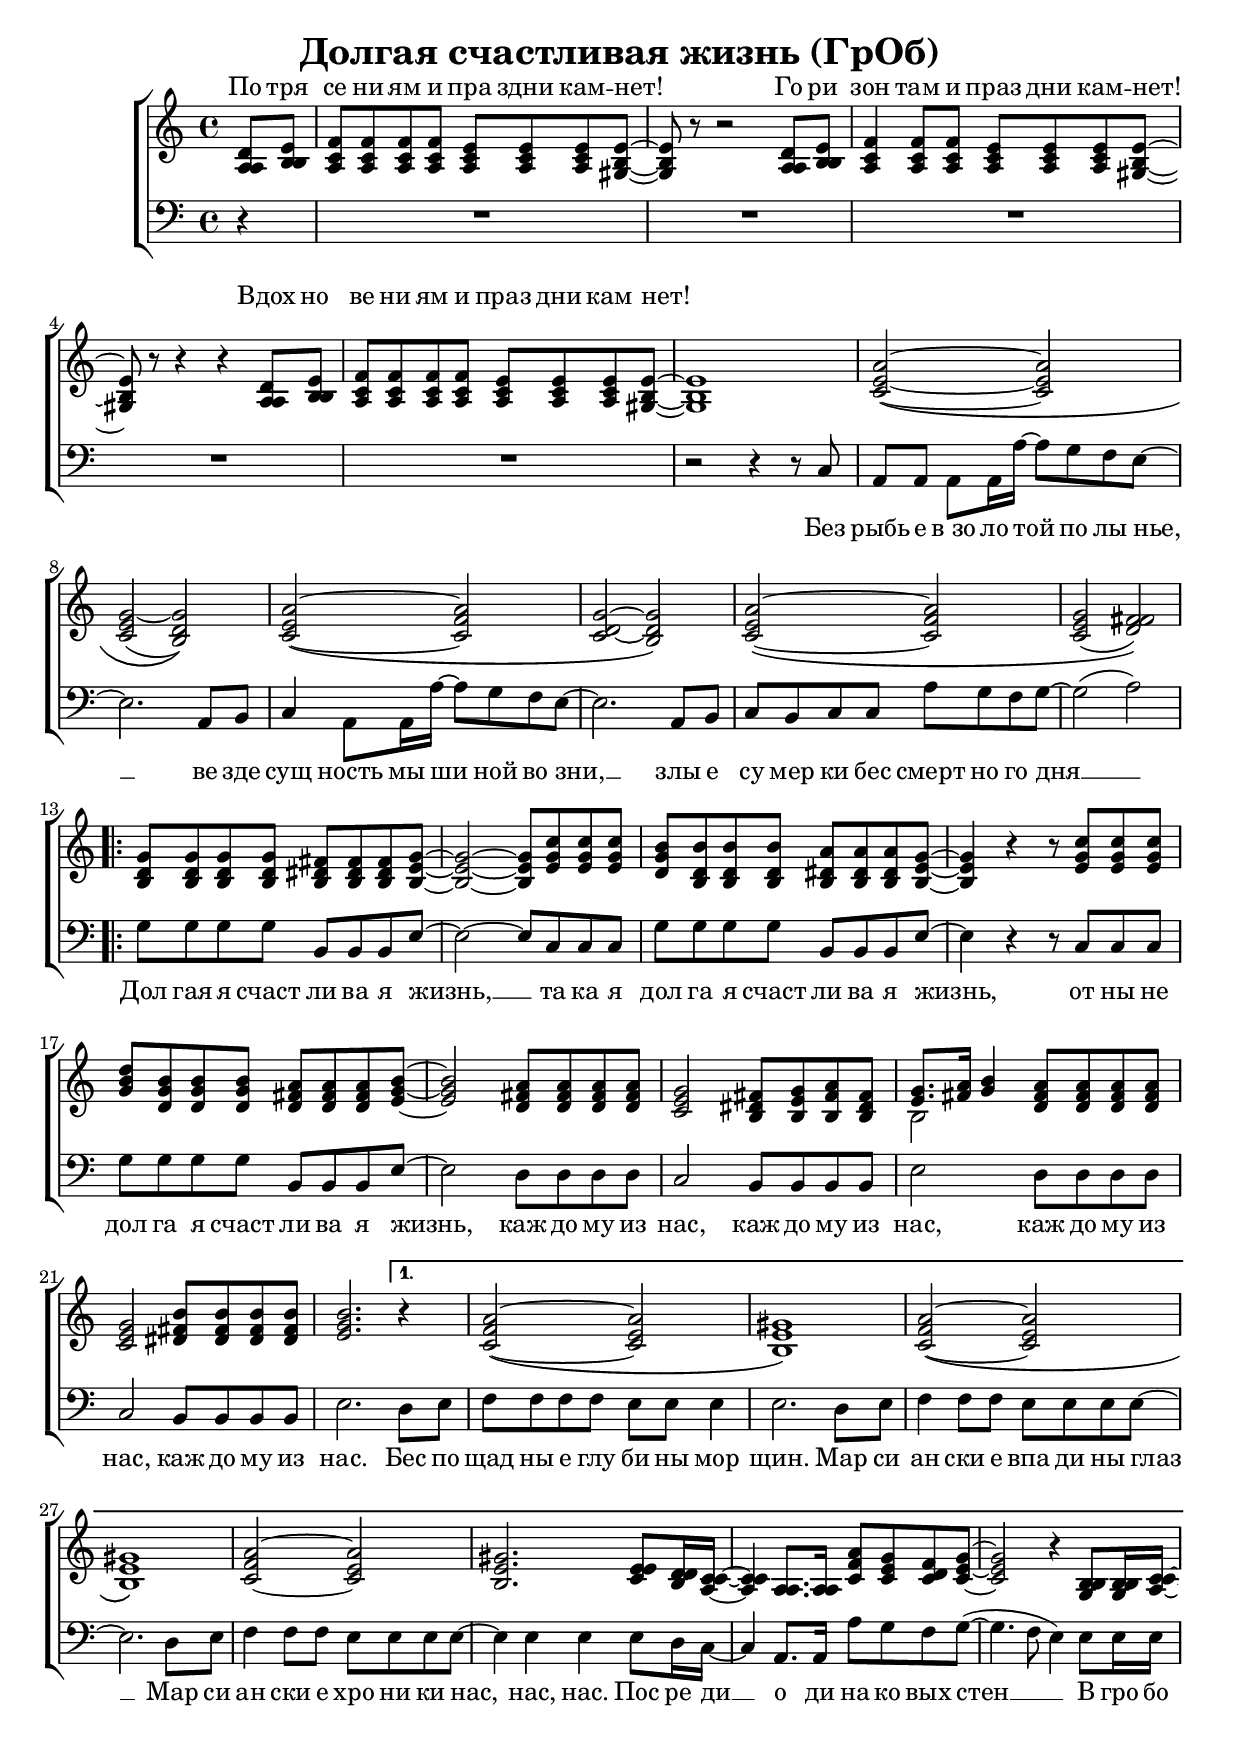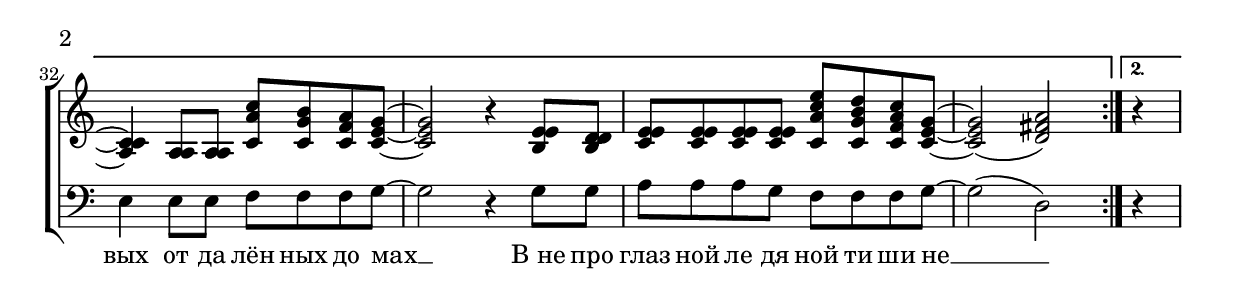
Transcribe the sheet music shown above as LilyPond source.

\version "2.18.0"  % necessary for upgrading to future LilyPond versions.

\header{
  title = "Долгая счастливая жизнь (ГрОб)"
}

global = {
  \key c \major
  \time 4/4
}

sopMusicChorus = \relative {
  g'8 g g g fis fis fis g~ | g2~ g8 c c c | b b b b a a a g~ |
  g4 r r8 c c c | d b b b a a a b~ | b2 a8 a a a | g2 fis8 g a fis |
  g8. a16 b4 a8 a a a | g2 b8 b b b | \partial 2. b2. \bar ""
}

sopMusic = \relative {
  \partial 4 d'8 e | f f f f e e e e~ | e r8 r2 d8 e | f4 f8 f e e e e~ | e r8 r4 r4 d8 e |
  f f f f e e e e~ | e1 | a2~\( a | g~ g\) | a~\( a | g~ g\) |
  a~\( a | g( fis)\) | 
  \repeat volta 2 { \sopMusicChorus }
  \alternative { {
  \partial 4 r4 | a2~\( a | gis1\) | a2~\( a |
  gis1\) | a2~ a | gis2. e8 d16 c~ | c4  a8. a16 a'8 g f g~ | g2 r4 b,8 b16 c~ |
  c4 a8 a c' b a g~ | g2 r4 e8 d | e e e e e' d c g~ | g2( a) |
  }
  {
  \partial 4 r4
  }
  }
}

altoMusicChorus = \relative {
  d'8 d d d dis dis dis e~ | e2~ e8 g g g | g d d d dis dis dis e~ |
  e4 r r8 g g g | b g g g fis fis fis g~ | g2 fis8 fis fis fis | e2 dis8 e fis dis |
  e8. fis16 g4 fis8 fis fis fis | e2 fis8 fis fis fis | g2.   
}

altoMusic = \relative {
  \partial 4 a8  b | c c c c c c c b~ | b r8 r2 a8 b | c4 c8 c c c c b~ | b r8 r4 r4 a8 b |
  c c c c c c c  b~ | b1 | e2~\( e | e( d)\) | e~\( f | d~ d\) |
  e\( f | e( fis)\) | 
  \repeat volta 2 {  \altoMusicChorus }
  \alternative { {                  
  r4 | f2\( e | e1\) | f2\( e |
  e1 | f2 e | e2. e8 d16 c~ | c4  a8. a16 f'8 e d e | e2 r4 b8 b16 c |
  a4 a8 a a' g f e~ | e2 r4  e8 d | e e e e <c' a> <b g> <a f> e~ | e2 fis |
  }                
  {
  r4
  }
  }
}

tenorMusicChorus = \relative {
  b8 b b b b b b b~ | b2~ b8 e e e | d b b b b b b b~ |
  b4 r r8 e e e | g d d d d d d e~ | e2 d8 d d d | c2 b8 b b b |
  << { \voiceOne s2 } \new Voice { \voiceTwo b2~ } >> \oneVoice d8 d d d | c2 dis8 dis dis dis | e2.  
}

tenorMusic = \relative {
  \partial 4 a8 b | a a a a a a a gis~ | gis r8 r2 a8 b | a4 a8 a a a a gis~ | gis r8 r4 r4 a8 b | 
  a a a a a a a gis~ | gis1 | c2~\( c | c~ b\) | c~\( c | c~ b\) |
  c~\( c | c( d)\) | 
  \repeat volta 2 { \tenorMusicChorus }
  \alternative { {
  r4 | c2\( c | b1\) | c2\( c |
  b1 | c2~ c | b2. c8 b16 a~ | a4 a8. a16 c8 c c c | c2 r4 g8 g16 a |
  c4 a8 a c c c c~ | c2 r4 b8 b | c c c c c c c c~ | c2( d) |
  }
  {
  r4
  }
  }
}

baseMusicChorus = \relative {
  g8 g g g b, b b e~ | e2~ e8 c c c | g' g g g b, b b e~ |
  e4 r r8 c c c| g' g g g b, b b e~ | e2 d8 d d d | c2 b8 b b b |
  e2 d8 d d d | c2 b8 b b b | e2. 
}

bassMusic = \relative {
  \partial 4 d4\rest | R1*4 |
  | R1 | r2 r4 r8 c8 | a a a a16 a'~ a8 g f e~ | e2. a,8 b | c4 a8 a16 a'~ a8 g f e~ | e2. a,8 b |
  c b c c a' g f g~ | g2( a) | 
  \repeat volta 2 {   \baseMusicChorus }
  \alternative { {
  d,8 e | f f f f e e e4 | e2. d8 e | f4 f8 f e e e e~ |
  e2. d8 e | f4 f8 f e e e e~ | e4 e e e8 d16 c~ | c4  a8. a16 a'8 g f g~( | g4. f8 e4) e8 e16 e |
  e4 e8 e f f f g~ | g2 r4 g8 g | a a a g f f f g~ | g2( d) |
  }
  {
  r4 
  }
  }
}


altoWords = \lyricmode {
  По тря се ни ям и пра здни кам -- нет! Го ри зон там и праз дни кам -- нет! Вдох но
  ве ни ям и праз дни кам нет!
}

chorusWords = \lyricmode {
 { Дол гая я счаст ли ва я жизнь, __ та ка я дол га я счаст ли ва я жизнь,
 от ны не дол га я счаст ли ва я жизнь, каж до му из нас, каж до му из
 нас, каж до му из нас, каж до му из нас. }
}

bassFirstVerseWords =  \lyricmode {
 Без рыбь е в_зо ло той по лы нье, __ ве зде сущ ность мы ши ной во зни, __ злы е
 cу мер ки бес смерт но го дня __ 
}

bassWords =  \lyricmode {
 Без рыбь е в_зо ло той по лы нье, __ ве зде сущ ность мы ши ной во зни, __ злы е
 cу мер ки бес смерт но го дня __ 
 \repeat volta 2 { \chorusWords }
 \alternative { {
 Бес по щад ны е глу би ны мор щин.
 Мар си ан ски е впа ди ны глаз __
 Мар си ан ски е хро ни ки нас, нас, нас.
 Пос ре ди __ о ди на ко вых стен __
 В гро бо вых от да лён ных до мах __
 В_не про глаз ной ле дя ной ти ши не __
                }
                {
                }
 }
}

bassWordsThirdVerse = \lyricmode {
 Ис ку ше ни ям и пра здни кам -- нет
 Пре сту пле_ни ям и пра здни кам -- нет __ 
 Иск лю че_ни ям и пра здни кам -- нет, __ нет, нет.
 На се ми __ про ду вных скво зня ках __
 По бо ло там, по пу сты ням, сте пям __
 По су гро бам, по гря зи, по зе мле __
}

\score {
  \layout { }
  \midi {
    \tempo 4 = 98
  }
  \new ChoirStaff <<
    \new Staff = "women" \with {midiInstrument = #"clarinet"} <<
      \new Voice = "sopranos" {
      <<
        \global
        \sopMusic
        \altoMusic
        \tenorMusic
      >>
      }
    >>
    \new Lyrics = "altos" \with { alignAboveContext = "women" }
    \new Staff = "men" \with {midiInstrument = #"cello"}  <<
      \clef bass
      \new Voice = "basses" {
        <<
          \global \bassMusic
        >>
      }
    >>
    \context Lyrics = "" \lyricsto "sopranos" \altoWords
    \new Lyrics = "basses"
    \context Lyrics = "basses" \lyricsto "basses" \bassWords

%%    \new Lyrics = "bassesDown"
%%    \context Lyrics = "bassesDown" \lyricsto "basses" \bassFirstVerseWords
  >>
}